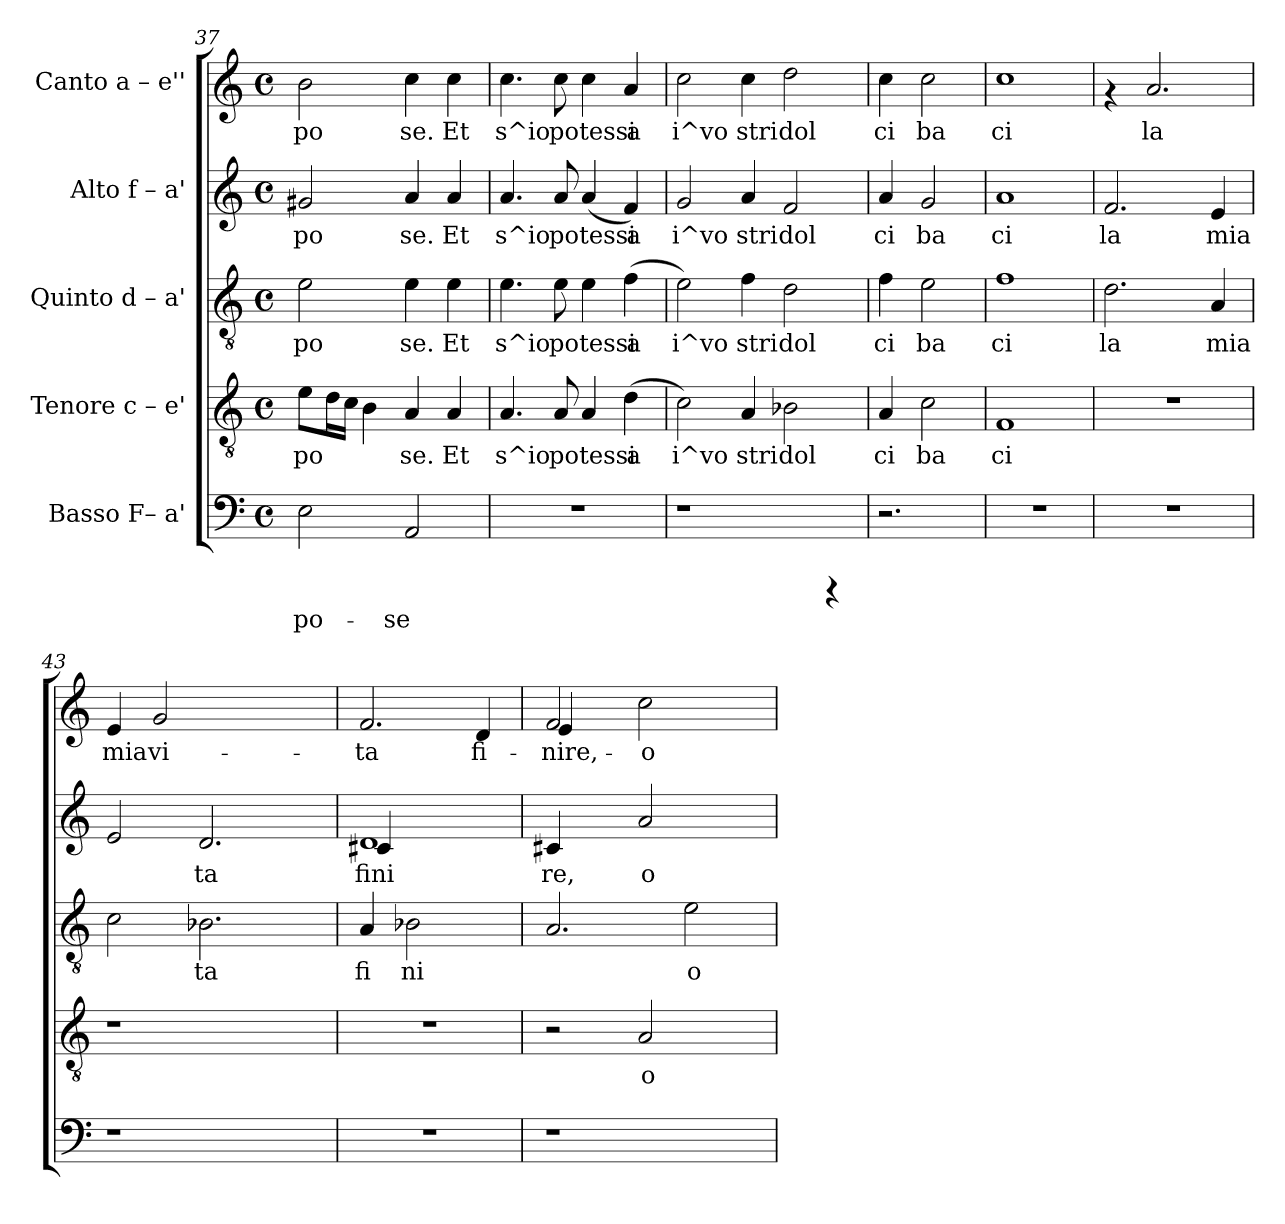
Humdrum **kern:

**kern	**text	**kern	**text	**kern	**text	**kern	**text	**kern	**text
*part5	*part5	*part4	*part4	*part3	*part3	*part2	*part2	*part1	*part1
*staff5	*staff5	*staff4	*staff4	*staff3	*staff3	*staff2	*staff2	*staff1	*staff1
*I"Basso  F– a'	*	*I"Tenore  c – e'	*	*I"Quinto  d – a'	*	*I"Alto  f – a'	*	*I"Canto  a – e''	*
*clefF4	*	*clefGv2	*	*clefGv2	*	*clefG2	*	*clefG2	*
*k[]	*	*k[]	*	*k[]	*	*k[]	*	*k[]	*
*C:	*	*C:	*	*C:	*	*C:	*	*C:	*
*M4/4	*	*M4/4	*	*M4/4	*	*M4/4	*	*M4/4	*
*met(c)	*	*met(c)	*	*met(c)	*	*met(c)	*	*met(c)	*
=37	=37	=37	=37	=37	=37	=37	=37	=37	=37
!	!LO:LY:b:cj	!	!LO:LY:b:rj	!	!LO:LY:b:rj	!	!LO:LY:b:rj	!	!LO:LY:b:rj
2E\	-po-	8e\L	po	2e\	po	2g#X/	po	2b\	po
!	!	!	!LO:LY:b:rj	!	!	!	!	!	!
.	.	16d\	.	.	.	.	.	.	.
!	!	!	!LO:LY:b:rj	!	!	!	!	!	!
.	.	16c\J	.	.	.	.	.	.	.
!	!	!	!LO:LY:b:rj	!	!	!	!	!	!
.	.	4B\	.	.	.	.	.	.	.
!	!LO:LY:b:cj	!	!LO:LY:b:rj	!	!LO:LY:b:rj	!	!LO:LY:b:rj	!	!LO:LY:b:rj
2AA/	-se	4A/	se.	4e\	se.	4a/	se.	4cc\	se.
!	!	!	!LO:LY:b:rj	!	!LO:LY:b:rj	!	!LO:LY:b:rj	!	!LO:LY:b:rj
.	.	4A/	Et	4e\	Et	4a/	Et	4cc\	Et
=38	=38	=38	=38	=38	=38	=38	=38	=38	=38
!	!	!	!LO:LY:b:rj	!	!LO:LY:b:rj	!	!LO:LY:b:rj	!	!LO:LY:b:rj
1r	.	4.A/	s^io	4.e\	s^io	4.a/	s^io	4.cc\	s^io
!	!	!	!LO:LY:b:rj	!	!LO:LY:b:rj	!	!LO:LY:b:rj	!	!LO:LY:b:rj
.	.	8A/	potessi	8e\	potessi	8a/	potessi	8cc\	potessi
!	!	!	!LO:LY:b:rj	!	!LO:LY:b:rj	!	!LO:LY:b:rj	!	!LO:LY:b:rj
.	.	4A/	.	4e\	.	(>4a/	.	4cc\	.
!	!	!	!LO:LY:b:rj	!	!LO:LY:b:rj	!	!LO:LY:b:rj	!	!LO:LY:b:rj
.	.	(<4d\	a	(>4f\	a	4f/)	a	4a/	a
=39	=39	=39	=39	=39	=39	=39	=39	=39	=39
!	!	!	!LO:LY:b:rj	!	!LO:LY:b:rj	!	!LO:LY:b:rj	!	!LO:LY:b:rj
1r	.	2c\)	i^vo	2e\)	i^vo	2g/	i^vo	2cc\	i^vo
!	!	!	!LO:LY:b:rj	!	!LO:LY:b:rj	!	!LO:LY:b:rj	!	!LO:LY:b:rj
.	.	4A/	stri	4f\	stri	4a/	stri	4cc\	stri
!	!	!	!LO:LY:b:rj	!	!LO:LY:b:rj	!	!LO:LY:b:rj	!	!LO:LY:b:rj
.	.	2B-X\	dol	2d\	dol	2f/	dol	2dd\	dol
4rCCC	.	.	.	.	.	.	.	.	.
=40	=40	=40	=40	=40	=40	=40	=40	=40	=40
!	!	!	!LO:LY:b:rj	!	!LO:LY:b:rj	!	!LO:LY:b:rj	!	!LO:LY:b:rj
2.r	.	4A/	ci	4f\	ci	4a/	ci	4cc\	ci
!	!	!	!LO:LY:b:rj	!	!LO:LY:b:rj	!	!LO:LY:b:rj	!	!LO:LY:b:rj
.	.	2c\	ba	2e\	ba	2g/	ba	2cc\	ba
=41	=41	=41	=41	=41	=41	=41	=41	=41	=41
!	!	!	!LO:LY:b:rj	!	!LO:LY:b:rj	!	!LO:LY:b:rj	!	!LO:LY:b:rj
1r	.	1F	ci	1f	ci	1a	ci	1cc	ci
=42	=42	=42	=42	=42	=42	=42	=42	=42	=42
!	!	!	!	!	!LO:LY:b:rj	!	!LO:LY:b:rj	!	!
1r	.	1r	.	2.d\	la	2.f/	la	4rf	.
!	!	!	!	!	!	!	!	!	!LO:LY:b:rj
.	.	.	.	.	.	.	.	2.a/	la
!	!	!	!	!	!LO:LY:b:rj	!	!LO:LY:b:rj	!	!
.	.	.	.	4A/	mia	4e/	mia	.	.
!!LO:PB:g=z
=43	=43	=43	=43	=43	=43	=43	=43	=43	=43
!	!	!	!	!	!	!	!	!	!LO:LY:b:rj
1r	.	1r	.	2c\	.	2e/	.	4e/	mia
!	!	!	!	!	!	!	!	!	!LO:LY:b:rj
.	.	.	.	.	.	.	.	2g/	vi-
!	!	!	!	!	!LO:LY:b:rj	!	!LO:LY:b:rj	!	!
.	.	.	.	2.B-X\	ta	2.d/	ta	.	.
.	.	.	.	.	.	.	.	2ryy	.
4ryy	.	4ryy	.	.	.	.	.	.	.
=44	=44	=44	=44	=44	=44	=44	=44	=44	=44
!	!	!	!	!	!LO:LY:b:rj	!	!LO:LY:b:rj	!	!LO:LY:b:rj
*	*	*	*	*	*	*^	*	*	*
1r	.	1r	.	4A/	fi	1d	4c#X/	fini	2.f/	-ta
!	!	!	!	!	!LO:LY:b:rj	!	!	!	!	!
.	.	.	.	2B-X\	ni	.	2.ryy	.	.	.
!	!	!	!	!	!	!	!	!	!	!LO:LY:b:rj
.	.	.	.	4ryy	.	.	.	.	4d/	fi-
*	*	*	*	*	*	*v	*v	*	*	*
=45	=45	=45	=45	=45	=45	=45	=45	=45	=45
!	!	!	!	!	!	!	!LO:LY:b:rj	!	!LO:LY:b:rj
*	*	*	*	*	*	*	*	*^	*
1r	.	2r	.	2.A/	.	4c#X/	re,	2f/	4e/	-nire,-
.	.	.	.	.	.	4ryy	.	.	4ryy	.
!	!	!	!LO:LY:b:rj	!	!	!	!LO:LY:b:rj	!	!	!LO:LY:b:rj
.	.	2A/	o	.	.	2a/	o	2cc\	2.ryy	-o
!	!	!	!	!	!LO:LY:b:rj	!	!	!	!	!
.	.	.	.	2e\	o	.	.	.	.	.
4ryy	.	4ryy	.	.	.	4ryy	.	4ryy	.	.
*	*	*	*	*	*	*	*	*v	*v	*
=	=	=	=	=	=	=	=	=	=
*-	*-	*-	*-	*-	*-	*-	*-	*-	*-
